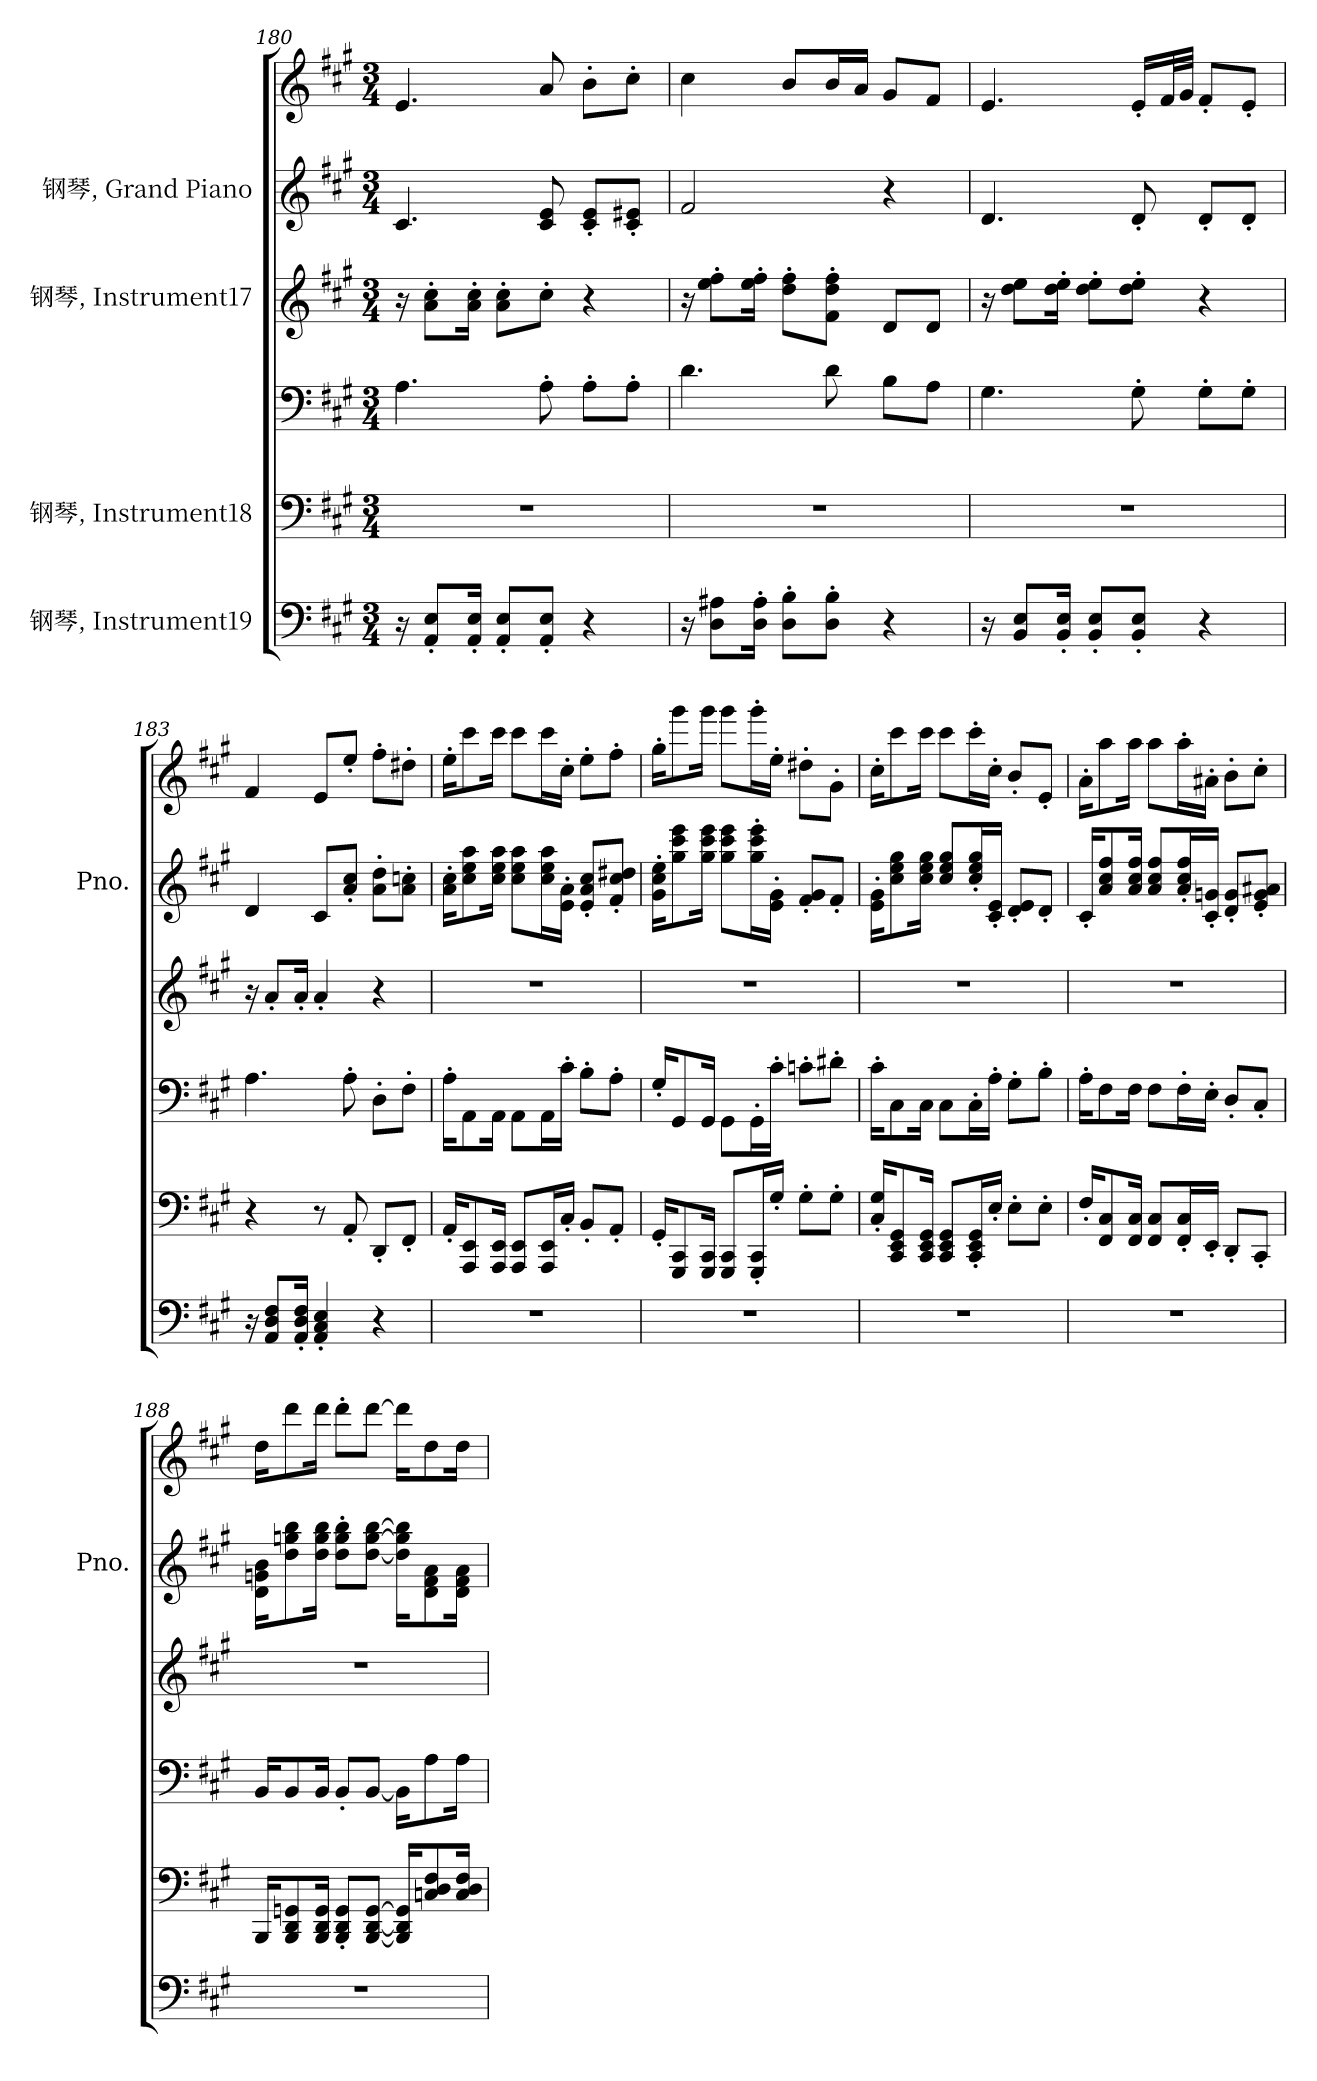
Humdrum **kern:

**kern	**kern	**kern	**kern	**kern	**kern
*part4	*part3	*part3	*part2	*part1	*part1
*staff6	*staff5	*staff4	*staff3	*staff2	*staff1
*I"钢琴, Instrument19	*I"钢琴, Instrument18	*	*I"钢琴, Instrument17	*I"钢琴, Grand Piano	*
*	*	*	*	*I'Pno.	*
*clefF4	*clefF4	*clefF4	*clefG2	*clefG2	*clefG2
*k[f#c#g#]	*k[f#c#g#]	*k[f#c#g#]	*k[f#c#g#]	*k[f#c#g#]	*k[f#c#g#]
*M3/4	*M3/4	*M3/4	*M3/4	*M3/4	*M3/4
=180	=180	=180	=180	=180	=180
16r	2.r	4.A\	16r	4.c#/	4.e/
8AA/' 8E/'L	.	.	8a\' 8cc#\'L	.	.
16AA/' 16E/'Jk	.	.	16a\' 16cc#\'Jk	.	.
8AA/' 8E/'L	.	.	8a\' 8cc#\'L	.	.
8AA/' 8E/'J	.	8A'\	8cc#'\J	8c#/ 8e/	8a/
4r	.	8A'\L	4r	8c#/' 8e/'L	8b'\L
.	.	8A'\J	.	8c#/' 8e#X/'J	8cc#'\J
!!LO:LB:g=z
=181	=181	=181	=181	=181	=181
16r	2.r	4.d\	16r	2f#/	4cc#\
8D\ 8A#X\L	.	.	8ee\' 8ff#\'L	.	.
16D\' 16A#\'Jk	.	.	16ee\' 16ff#\'Jk	.	.
8D\' 8B\'L	.	.	8dd\' 8ff#\'L	.	8b/L
8D\' 8B\'J	.	8d\	8f#\' 8dd\' 8ff#\'J	.	16b/L
.	.	.	.	.	16a/JJ
4r	.	8B\L	8d/L	4r	8g#/L
.	.	8A\J	8d/J	.	8f#/J
=182	=182	=182	=182	=182	=182
16r	2.r	4.G#\	16r	4.d/	4.e/
8BB/ 8E/L	.	.	8dd\ 8ee\L	.	.
16BB/' 16E/'Jk	.	.	16dd\' 16ee\'Jk	.	.
8BB/' 8E/'L	.	.	8dd\' 8ee\'L	.	.
8BB/' 8E/'J	.	8G#'\	8dd\' 8ee\'J	8d'/	16e'/LL
.	.	.	.	.	32f#/L
.	.	.	.	.	32g#/JJJ
4r	.	8G#'\L	4r	8d'/L	8f#'/L
.	.	8G#'\J	.	8d'/J	8e'/J
=183	=183	=183	=183	=183	=183
16r	4r	4.A\	16r	4d/	4f#/
8AA/ 8D/ 8F#/L	.	.	8a'/L	.	.
16AA/' 16D/' 16F#/'Jk	.	.	16a'/Jk	.	.
4AA/' 4C#/' 4E/'	8r	.	4a'/	8c#/L	8e/L
.	8AA'/	8A'\	.	8a/' 8cc#/'J	8ee'/J
4r	8DD'/L	8D'\L	4r	8a\' 8dd\'L	8ff#'\L
.	8FF#'/J	8F#'\J	.	8a\' 8ccn\'J	8dd#X'\J
=184	=184	=184	=184	=184	=184
2.r	16AA'/KL	16A'\KL	2.r	16a\' 16cc#\'KL	16ee'\KL
.	8AAA/ 8EE/	8AA\	.	8cc#\ 8ee\ 8aa\	8ccc#\
.	16AAA/ 16EE/Jk	16AA\Jk	.	16cc#\ 16ee\ 16aa\Jk	16ccc#\Jk
.	8AAA/ 8EE/L	8AA\L	.	8cc#\ 8ee\ 8aa\L	8ccc#\L
.	16AAA/ 16EE/L	16AA\L	.	16cc#\ 16ee\ 16aa\L	16ccc#\L
.	16C#'/JJ	16c#'\JJ	.	16e\' 16a\'JJ	16cc#'\JJ
.	8BB'/L	8B'\L	.	8e/' 8a/' 8cc#/'L	8ee'\L
.	8AA'/J	8A'\J	.	8f#/' 8cc#/' 8dd#X/'J	8ff#'\J
!!LO:PB:g=z
=185	=185	=185	=185	=185	=185
2.r	16GG#'/KL	16G#'/KL	2.r	16g#\' 16cc#\' 16ee\'KL	16gg#'\KL
.	8GGG#/ 8CC#/	8GG#/	.	8gg#\ 8ccc#\ 8eee\	8ggg#\
.	16GGG#/ 16CC#/Jk	16GG#/Jk	.	16gg#\ 16ccc#\ 16eee\Jk	16ggg#\Jk
.	8GGG#/ 8CC#/L	8GG#\L	.	8gg#\ 8ccc#\ 8eee\L	8ggg#\L
.	16GGG#/' 16CC#/'L	16GG#'\L	.	16gg#\' 16ccc#\' 16eee\'L	16ggg#'\L
.	16G#'/JJ	16c#'\JJ	.	16e\' 16g#\'JJ	16ee'\JJ
.	8G#'\L	8cn'\L	.	8f#/' 8g#/'L	8dd#X'\L
.	8G#'\J	8d#X'\J	.	8f#'/J	8g#'\J
=186	=186	=186	=186	=186	=186
2.r	16C#/' 16G#/'KL	16c#'\KL	2.r	16e\' 16g#\'KL	16cc#'\KL
.	8CC#/ 8EE/ 8GG#/	8C#\	.	8cc#\ 8ee\ 8gg#\	8ccc#\
.	16CC#/ 16EE/ 16GG#/Jk	16C#\Jk	.	16cc#\ 16ee\ 16gg#\Jk	16ccc#\Jk
.	8CC#/ 8EE/ 8GG#/L	8C#\L	.	8cc#/ 8ee/ 8gg#/L	8ccc#\L
.	16CC#/' 16EE/' 16GG#/'L	16C#'\L	.	16cc#/' 16ee/' 16gg#/'L	16ccc#'\L
.	16E'/JJ	16A'\JJ	.	16c#/' 16e/'JJ	16cc#'\JJ
.	8E'\L	8G#'\L	.	8d/' 8e/'L	8b'/L
.	8E'\J	8B'\J	.	8d'/J	8e'/J
=187	=187	=187	=187	=187	=187
2.r	16F#'/KL	16A'\KL	2.r	16c#'/KL	16a'\KL
.	8FF#/ 8C#/	8F#\	.	8a/ 8cc#/ 8ff#/	8aa\
.	16FF#/ 16C#/Jk	16F#\Jk	.	16a/ 16cc#/ 16ff#/Jk	16aa\Jk
.	8FF#/ 8C#/L	8F#\L	.	8a/ 8cc#/ 8ff#/L	8aa\L
.	16FF#/' 16C#/'L	16F#'\L	.	16a/' 16cc#/' 16ff#/'L	16aa'\L
.	16EE'/JJ	16E'\JJ	.	16c#/' 16gn/'JJ	16a#X'\JJ
.	8DD'/L	8D'/L	.	8d/' 8g/'L	8b'\L
.	8CC#'/J	8C#'/J	.	8e/' 8g/' 8a#X/'J	8cc#'\J
!!LO:LB:g=z
=188	=188	=188	=188	=188	=188
2.r	16BBB/KL	16BB/KL	2.r	16d\ 16gn\ 16b\KL	16dd\KL
.	8BBB/ 8DD/ 8GGn/	8BB/	.	8dd\ 8ggn\ 8bb\	8ddd\
.	16BBB/ 16DD/ 16GG/Jk	16BB/Jk	.	16dd\ 16gg\ 16bb\Jk	16ddd\Jk
.	8BBB/' 8DD/' 8GG/'L	8BB'/L	.	8dd\' 8gg\' 8bb\'L	8ddd'\L
.	[8BBB/ [8DD/ [8GG/J	[8BB/J	.	[8dd\ [8gg\ [8bb\J	[8ddd\J
.	16BBB/] 16DD/] 16GG/]KL	16BB\KL]	.	16dd\] 16gg\] 16bb\]KL	16ddd\KL]
.	8Cn/ 8D/ 8F#/	8A\	.	8d\ 8f#\ 8a\	8dd\
.	16C/ 16D/ 16F#/Jk	16A\Jk	.	16d\ 16f#\ 16a\Jk	16dd\Jk
=	=	=	=	=	=
*-	*-	*-	*-	*-	*-
